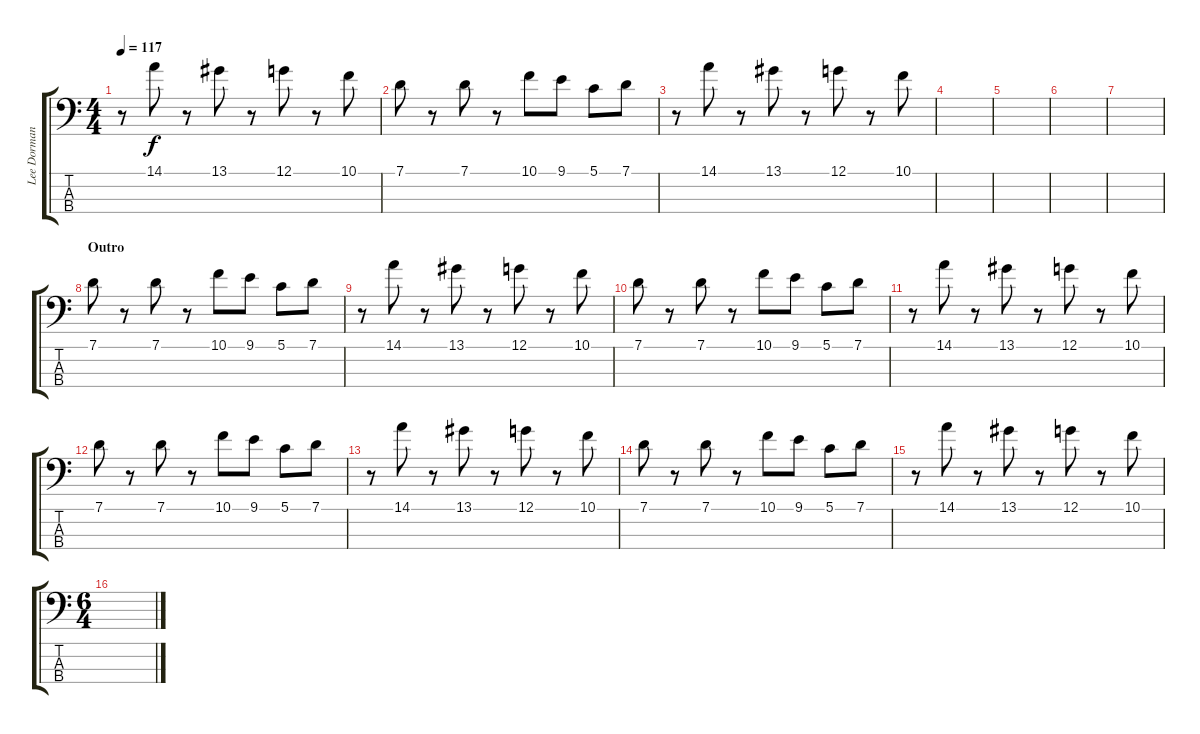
\track ("Lee Dorman" "Lee Dorman") {instrument electricbassfinger}
\staff {score tabs}
\tuning (G2 D2 A1 E1) {hide}
\ts (4 4)
\tempo 117
\clef f4
\ks c
r.8{dy f} 14.1.8 r.8 13.1.8 r.8 12.1.8 r.8 10.1.8 |
7.1.8 r.8 7.1.8 r.8 10.1.8 9.1.8 5.1.8 7.1.8 |
r.8 14.1.8 r.8 13.1.8 r.8 12.1.8 r.8 10.1.8 |
|
|
|
|
\section ("" "Outro")
7.1.8 r.8 7.1.8 r.8 10.1.8 9.1.8 5.1.8 7.1.8 |
r.8 14.1.8 r.8 13.1.8 r.8 12.1.8 r.8 10.1.8 |
7.1.8 r.8 7.1.8 r.8 10.1.8 9.1.8 5.1.8 7.1.8 |
r.8 14.1.8 r.8 13.1.8 r.8 12.1.8 r.8 10.1.8 |
7.1.8 r.8 7.1.8 r.8 10.1.8 9.1.8 5.1.8 7.1.8 |
r.8 14.1.8 r.8 13.1.8 r.8 12.1.8 r.8 10.1.8 |
7.1.8 r.8 7.1.8 r.8 10.1.8 9.1.8 5.1.8 7.1.8 |
r.8 14.1.8 r.8 13.1.8 r.8 12.1.8 r.8 10.1.8 |
\ts (6 4)
